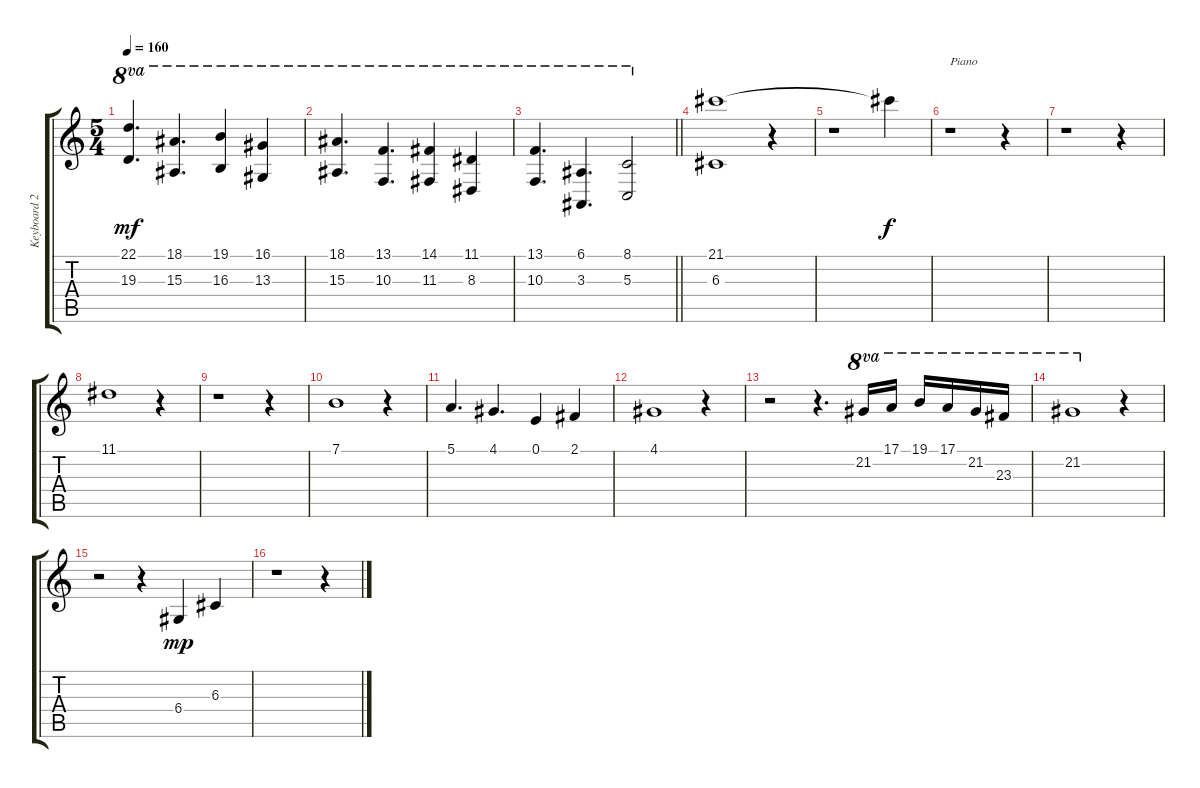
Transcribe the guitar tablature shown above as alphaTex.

\track ("Keyboard 2" "Keyboard 2") {instrument stringensemble1}
\staff {score tabs}
\tuning (E4 B3 G3 D3 A2 E2) {hide}
\ts (5 4)
\tempo 160
\clef g2
\ks c
(22.1 19.3).4{d ot 8va dy mf} (18.1 15.3).4{d ot 8va} (19.1 16.3).4{ot 8va} (16.1 13.3).4{ot 8va} |
(18.1 15.3).4{d ot 8va} (13.1 10.3).4{d ot 8va} (14.1 11.3).4{ot 8va} (11.1 8.3).4{ot 8va} |
\barLineRight lightlight
(13.1 10.3).4{d ot 8va} (6.1 3.3).4{d ot 8va} (8.1 5.3).2{ot 8va} |
(21.1 6.3).1 r.4 |
r.1 21.1{t}.4{dy f} |
r.1{txt "Piano" instrument acousticgrandpiano} r.4 |
r.1 r.4 |
11.1.1 r.4 |
r.1 r.4 |
7.1.1 r.4 |
5.1.4{d} 4.1.4{d} 0.1.4 2.1.4 |
4.1.1 r.4 |
r.2 r.4{d} 21.2.16{ot 8va} 17.1.16{ot 8va} 19.1.16{ot 8va} 17.1.16{ot 8va} 21.2.16{ot 8va} 23.3.16{ot 8va} |
21.2.1{ot 8va} r.4 |
r.2 r.4 6.4.4{dy mp} 6.3.4 |
r.1 r.4
